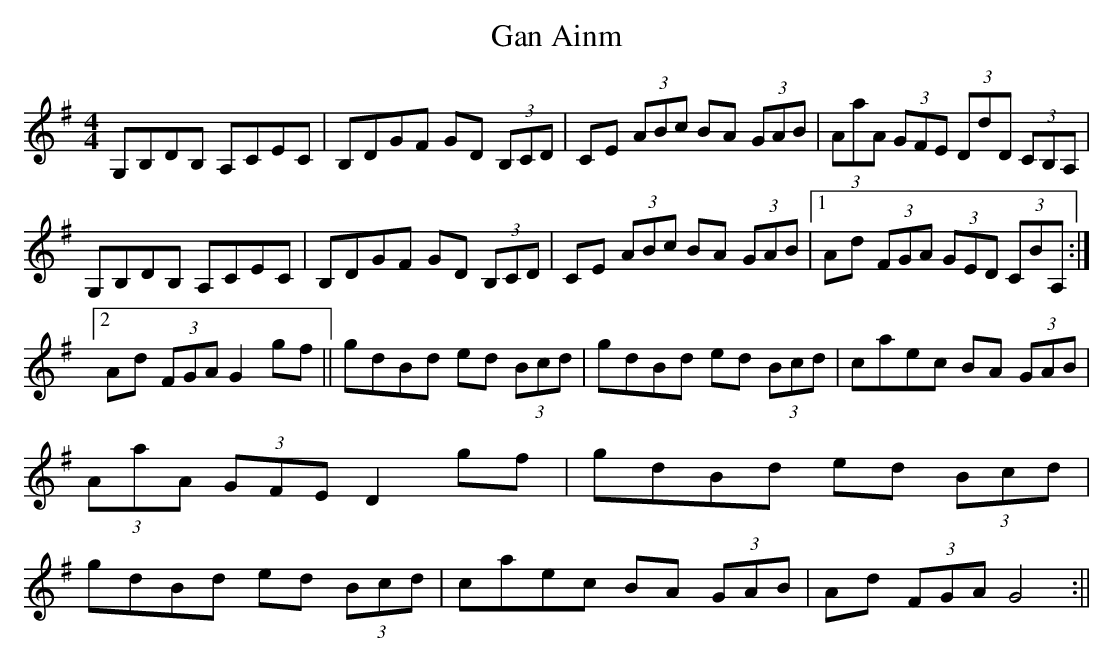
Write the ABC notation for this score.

X:1
T:Gan Ainm
M:4/4
L:1/8
K:G
G,B,DB, A,CEC|B,DGF GD (3B,CD|CE (3ABc BA (3GAB|(3AaA (3GFE (3DdD (3CB,A,|\
G,B,DB, A,CEC|B,DGF GD (3B,CD|CE (3ABc BA (3GAB|1 Ad (3FGA (3GED (3CBA,:|2 Ad (3FGA G2gf||\
gdBd ed (3Bcd|gdBd ed (3Bcd|caec BA (3GAB|(3AaA (3GFE D2 gf|\
gdBd ed (3Bcd|gdBd ed (3Bcd|caec BA (3GAB|Ad (3FGA G4:||
